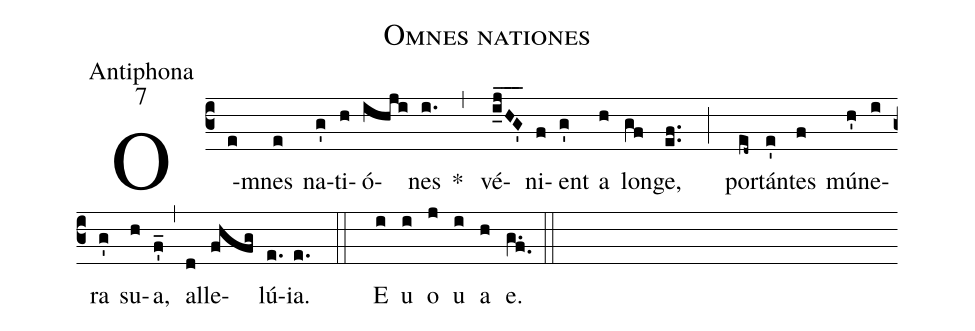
name:Omnes nationes;
office-part:Antiphona;
mode:7;
%%
(c3) O(e)mnes(e) na(g')ti(h)ó(ihji)nes(i.) * (,) vé(i_jHG___')ni(f)ent(g') a(h) lon(gf)ge,(ef..) ( ;) por(ed~)tán(e')tes(f) mú(h')ne(i)ra(g') su(h)a,(f'_) (,) al(d)le(fhfg)lú(e.)ia.(e.) ( ::) E(i) u(i) o(j) u(i) a(h) e.(g.f.) (::)
